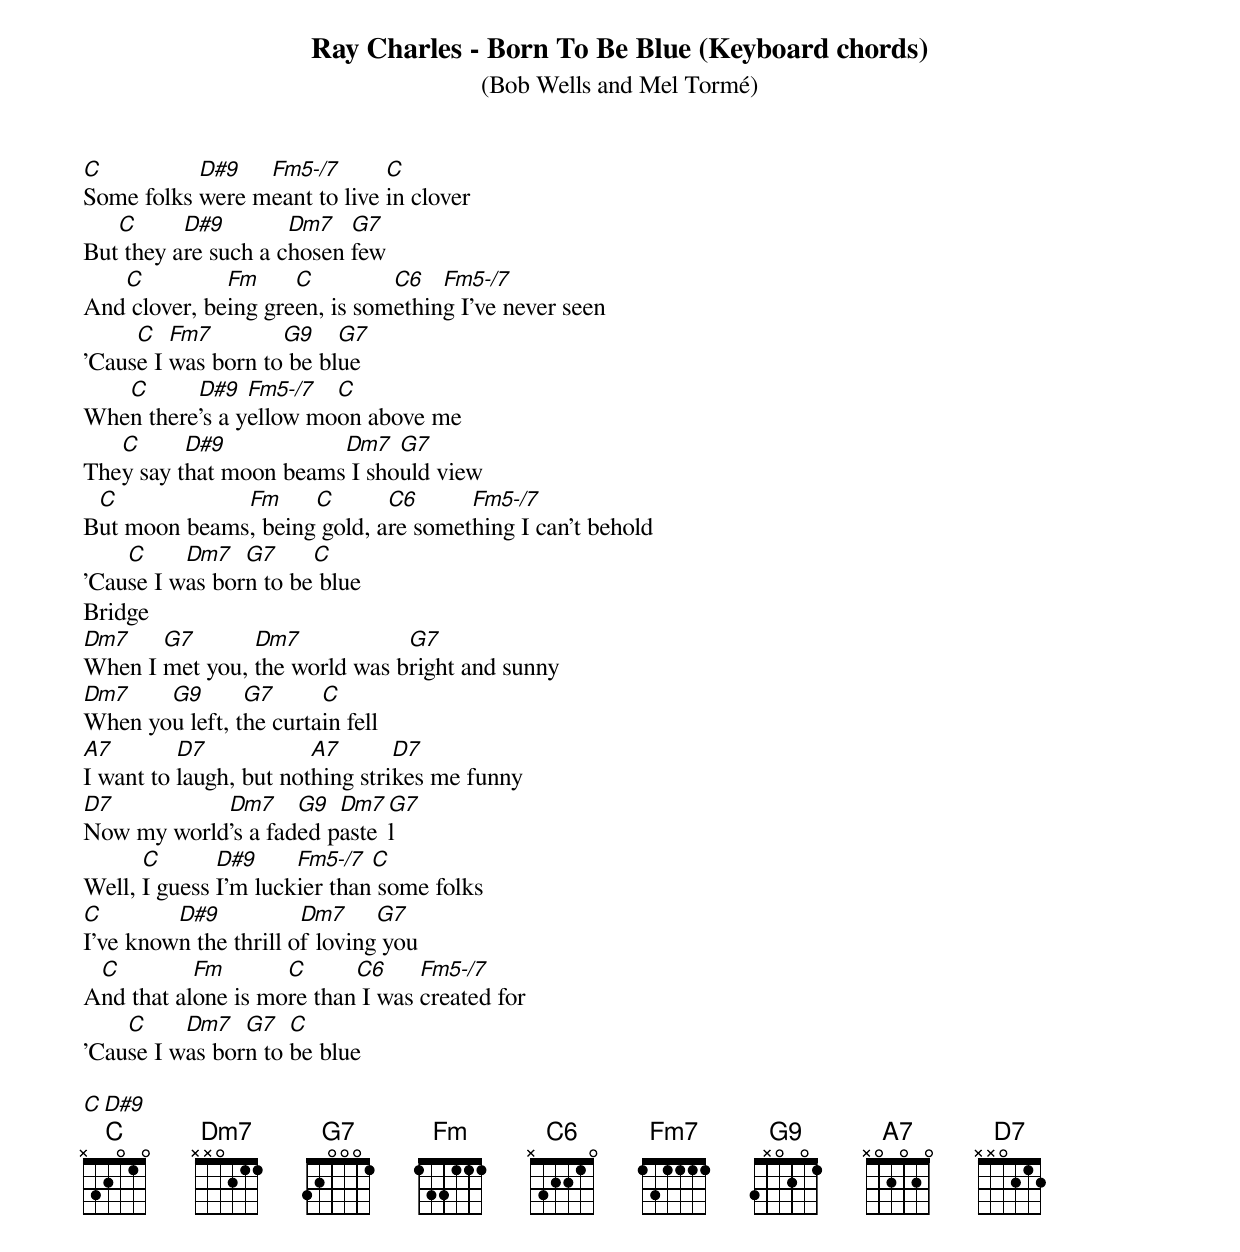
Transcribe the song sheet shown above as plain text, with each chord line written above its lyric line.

Ray Charles - Born To Be Blue (Keyboard chords)
(Bob Wells and Mel Tormé)



C          D#9   Fm5-/7       C
Some folks were meant to live in clover
   C      D#9        Dm7   G7
But they are such a chosen few
   C          Fm     C         C6   Fm5-/7
And clover, being green, is something I've never seen
     C   Fm7        G9    G7
'Cause I was born to be blue
   C      D#9   Fm5-/7  C
When there's a yellow moon above me
   C      D#9           Dm7   G7
They say that moon beams I should view
 C            Fm     C       C6      Fm5-/7
But moon beams, being gold, are something I can't behold
    C     Dm7   G7     C
'Cause I was born to be blue
Bridge
Dm7    G7       Dm7            G7
When I met you, the world was bright and sunny
Dm7    G9       G7      C
When you left, the curtain fell
A7        D7            A7       D7
I want to laugh, but nothing strikes me funny
D7          Dm7     G9  Dm7 G7
Now my world's a faded pastel
      C       D#9     Fm5-/7  C
Well, I guess I'm luckier than some folks
C        D#9           Dm7     G7
I've known the thrill of loving you
 C         Fm       C      C6     Fm5-/7
And that alone is more than I was created for
    C     Dm7   G7   C
'Cause I was born to be blue

  C      D#9
